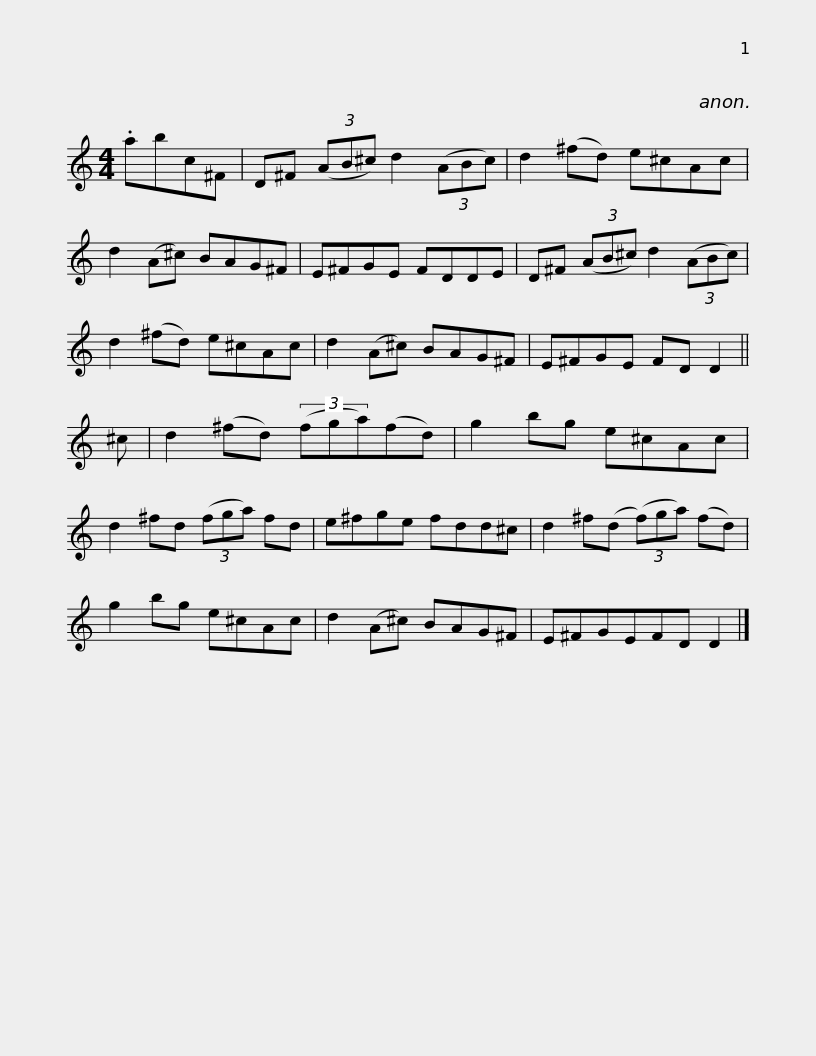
X:1
L:1/8
M:4/4
I:linebreak $
K:C
V:1 treble
V:1
 .abc^F | D^F (3(AB^c) d2 (3(ABc) | d2 (^fd) e^cAc | d2 (A^c) BAG^F | E^FGE FDDE | %5
 D^F (3(AB^c) d2 (3(ABc) |$ d2 (^fd) e^cAc | d2 (A^c) BAG^F | E^FGE FD D2 || ^c | %10
 d2 (^fd) (3(fga)(fd) | g2 bg e^cAc |$ d2 ^fd (3(fga) fd | e^fge fdd^c | d2 ^f(d (3(f)ga) (fd) | %15
 g2 bg e^cAc | d2 (A^c) BAG^F | E^FGEFD D2 |] %18
